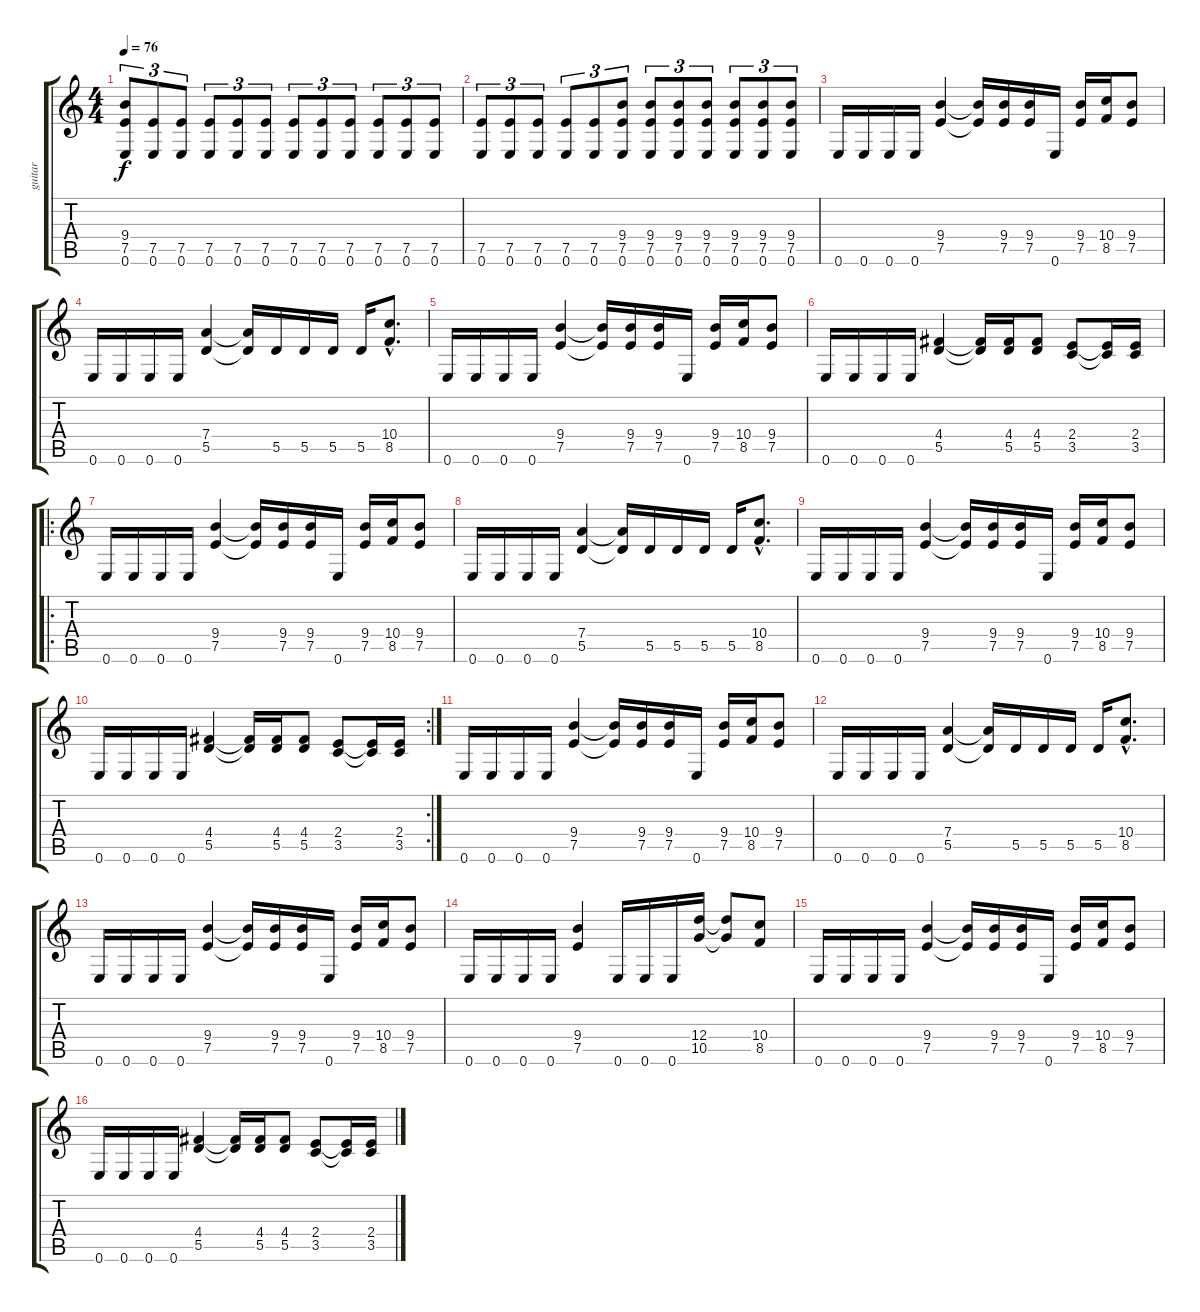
\track ("guitar" "guitar") {instrument overdrivenguitar}
\staff {score tabs}
\tuning (E4 B3 G3 D3 A2 E2) {hide}
\ts (4 4)
\tempo 76
\clef g2
\ks c
(9.4 7.5 0.6).8{tu (3 2) dy f instrument overdrivenguitar} (7.5 0.6).8{tu (3 2)} (7.5 0.6).8{tu (3 2)} (7.5 0.6).8{tu (3 2)} (7.5 0.6).8{tu (3 2)} (7.5 0.6).8{tu (3 2)} (7.5 0.6).8{tu (3 2)} (7.5 0.6).8{tu (3 2)} (7.5 0.6).8{tu (3 2)} (7.5 0.6).8{tu (3 2)} (7.5 0.6).8{tu (3 2)} (7.5 0.6).8{tu (3 2)} |
(7.5 0.6).8{tu (3 2)} (7.5 0.6).8{tu (3 2)} (7.5 0.6).8{tu (3 2)} (7.5 0.6).8{tu (3 2)} (7.5 0.6).8{tu (3 2)} (9.4 7.5 0.6).8{tu (3 2)} (9.4 7.5 0.6).8{tu (3 2)} (9.4 7.5 0.6).8{tu (3 2)} (9.4 7.5 0.6).8{tu (3 2)} (9.4 7.5 0.6).8{tu (3 2)} (9.4 7.5 0.6).8{tu (3 2)} (9.4 7.5 0.6).8{tu (3 2)} |
0.6.16 0.6.16 0.6.16 0.6.16 (9.4 7.5).4 (9.4{t} 7.5{t}).16 (9.4 7.5).16 (9.4 7.5).16 0.6.16 (9.4 7.5).16 (10.4 8.5).16 (9.4 7.5).8 |
0.6.16 0.6.16 0.6.16 0.6.16 (7.4 5.5).4 (7.4{t} 5.5{t}).16 5.5.16 5.5.16 5.5.16 5.5.16 (10.4{hac} 8.5{hac}).8{d} |
0.6.16 0.6.16 0.6.16 0.6.16 (9.4 7.5).4 (9.4{t} 7.5{t}).16 (9.4 7.5).16 (9.4 7.5).16 0.6.16 (9.4 7.5).16 (10.4 8.5).16 (9.4 7.5).8 |
0.6.16 0.6.16 0.6.16 0.6.16 (4.4 5.5).4 (4.4{t} 5.5{t}).16 (4.4 5.5).16 (4.4 5.5).8 (2.4 3.5).8 (2.4{t} 3.5{t}).16 (2.4 3.5).16 |
\ro
0.6.16 0.6.16 0.6.16 0.6.16 (9.4 7.5).4 (9.4{t} 7.5{t}).16 (9.4 7.5).16 (9.4 7.5).16 0.6.16 (9.4 7.5).16 (10.4 8.5).16 (9.4 7.5).8 |
0.6.16 0.6.16 0.6.16 0.6.16 (7.4 5.5).4 (7.4{t} 5.5{t}).16 5.5.16 5.5.16 5.5.16 5.5.16 (10.4{hac} 8.5{hac}).8{d} |
0.6.16 0.6.16 0.6.16 0.6.16 (9.4 7.5).4 (9.4{t} 7.5{t}).16 (9.4 7.5).16 (9.4 7.5).16 0.6.16 (9.4 7.5).16 (10.4 8.5).16 (9.4 7.5).8 |
\rc 2
0.6.16 0.6.16 0.6.16 0.6.16 (4.4 5.5).4 (4.4{t} 5.5{t}).16 (4.4 5.5).16 (4.4 5.5).8 (2.4 3.5).8 (2.4{t} 3.5{t}).16 (2.4 3.5).16 |
0.6.16 0.6.16 0.6.16 0.6.16 (9.4 7.5).4 (9.4{t} 7.5{t}).16 (9.4 7.5).16 (9.4 7.5).16 0.6.16 (9.4 7.5).16 (10.4 8.5).16 (9.4 7.5).8 |
0.6.16 0.6.16 0.6.16 0.6.16 (7.4 5.5).4 (7.4{t} 5.5{t}).16 5.5.16 5.5.16 5.5.16 5.5.16 (10.4{hac} 8.5{hac}).8{d} |
0.6.16 0.6.16 0.6.16 0.6.16 (9.4 7.5).4 (9.4{t} 7.5{t}).16 (9.4 7.5).16 (9.4 7.5).16 0.6.16 (9.4 7.5).16 (10.4 8.5).16 (9.4 7.5).8 |
0.6.16 0.6.16 0.6.16 0.6.16 (9.4 7.5).4 0.6.16 0.6.16 0.6.16 (12.4 10.5).16 (12.4{t} 10.5{t}).8 (10.4 8.5).8 |
0.6.16 0.6.16 0.6.16 0.6.16 (9.4 7.5).4 (9.4{t} 7.5{t}).16 (9.4 7.5).16 (9.4 7.5).16 0.6.16 (9.4 7.5).16 (10.4 8.5).16 (9.4 7.5).8 |
0.6.16 0.6.16 0.6.16 0.6.16 (4.4 5.5).4 (4.4{t} 5.5{t}).16 (4.4 5.5).16 (4.4 5.5).8 (2.4 3.5).8 (2.4{t} 3.5{t}).16 (2.4 3.5).16
